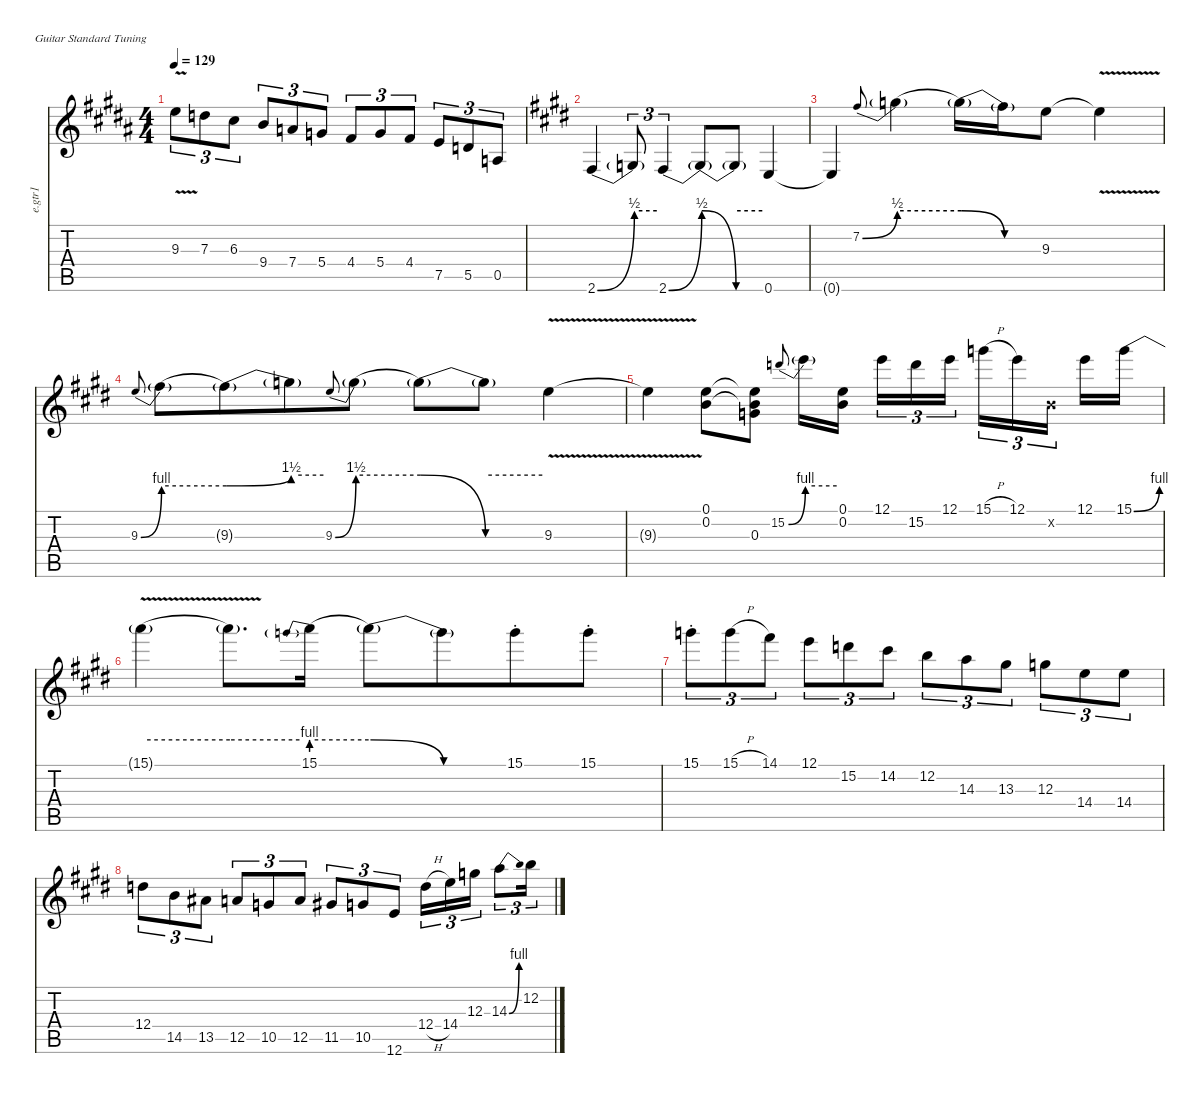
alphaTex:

\defaultSystemsLayout 4
\hideDynamics
\bracketExtendMode nobrackets
\track ("E.Guitar I" "e.gtr1") {instrument distortionguitar}
\staff {score tabs}
\tuning (E4 B3 G3 D3 A2 E2)
\ts (4 4)
\tempo 129
\clef g2
\scale
0.263915
\ks b
9.3{v t acc forcenatural}.8{tu (3 2) dy mf beam Down} 7.3{acc forcenatural}.8{tu (3 2) beam Down} 6.3{acc #}.8{tu (3 2) beam Down} 9.4{acc forcenatural}.8{tu (3 2) beam Up} 7.4{acc forcenatural}.8{tu (3 2) beam Up} 5.4{acc forcenatural}.8{tu (3 2) beam Up} 4.4{acc #}.8{tu (3 2) beam Up} 5.4{acc forcenatural}.8{tu (3 2) beam Up} 4.4{acc #}.8{tu (3 2) beam Up} 7.5{acc forcenatural}.8{tu (3 2) beam Up} 5.5{acc forcenatural}.8{tu (3 2) beam Up} 0.5{acc forcenatural}.8{tu (3 2) beam Up} |
\scale
0.197692
\ks e
2.6{be (bend 0 0 60 2) acc #}.4{beam Up} 2.6{be (hold 0 2 60 2) t}.8{tu (3 2) beam Up} 2.6{be (bend 0 0 60 2) acc #}.4{tu (3 2) beam Up} 2.6{be (release 18.599999999999998 2 59.4 0) t}.8{beam Up} 2.6{be (hold 0 2 60 2) t}.8{beam Up} 0.6{acc forcenatural}.4{beam Up} |
\scale
0.183439 0.6{t acc forcenatural}.4{beam Up} 7.2{be (bend 0 0 59.4 2) acc #}.8{gr onbeat beam Up} 7.2{be (hold 0 2 60 2) t}.4{beam Down} 7.2{be (release 0 2 15 0) t}.16{beam Down} 7.2{be (hold 0 0 60 0) t acc #}.16{beam Down} 9.3{acc forcenatural}.8{beam Down} 9.3{v t acc forcenatural}.4{beam Down} |
\scale
0.184763 9.3{be (bend 0 0 59.4 4) acc forcenatural}.8{gr onbeat beam Up} 9.3{be (hold 0 4 60 4) t}.8{beam Down} 9.3{be (bend 0 4 59.4 6) t}.8{beam Down beam merge} 9.3{be (hold 0 6 60 6) t}.8{beam Down} 9.3{be (bend 0 0 60 6) acc forcenatural}.8{gr onbeat beam Up} 9.3{be (hold 0 6 60 6) t}.8{beam Down} 9.3{be (release 0 6 59.4 0) t}.8{beam Down} 9.3{be (hold 0 6 60 6) t}.8{beam Down} 9.3{v acc forcenatural}.4{beam Down} |
\scale
0.228168 9.3{v t acc forcenatural}.4{beam Down} (0.2{acc forcenatural} 0.1{acc forcenatural}).8{beam Down} (0.1{t acc forcenatural} 0.2{t acc forcenatural} 0.3{acc forcenatural}).8{beam Down} 15.2{be (bend 0 0 59.4 4) acc forcenatural}.8{gr onbeat beam Up} 15.2{be (hold 0 4 60 4) t}.16{beam Down} (0.2{acc forcenatural} 0.1{acc forcenatural}).16{beam Down beam splitsecondary} 12.1{acc forcenatural}.16{tu (3 2) beam Down} 15.2{acc forcenatural}.16{tu (3 2) beam Down} 12.1{acc forcenatural}.16{tu (3 2) beam Down} 15.1{h acc forcenatural}.16{tu (3 2) beam Down} 12.1{acc forcenatural}.16{tu (3 2) beam Down} 0.2{x acc forcenatural}.16{tu (3 2) beam Down beam splitsecondary} 12.1{acc forcenatural}.16{beam Down} 15.1{be (bend 0 0 59.4 4) acc forcenatural}.16{beam Down} |
\scale
0.205939 15.1{be (hold 0 4 60 4) v t}.4{beam Down} 15.1{be (hold 0 4 60 4) v t}.8{d beam Down} 15.1{be (prebend 0 4 60 4)}.16{beam Down} 15.1{be (release 0 4 15 0) t}.8{beam Down} 15.1{be (hold 0 0 60 0) t acc forcenatural}.8{beam Down beam merge} 15.1{st acc forcenatural}.8{beam Down} 15.1{st acc forcenatural}.8{beam Down} |
15.1{st acc forcenatural}.8{tu (3 2) beam Down} 15.1{h acc forcenatural}.8{tu (3 2) beam Down} 14.1{acc #}.8{tu (3 2) beam Down} 12.1{acc forcenatural}.8{tu (3 2) beam Down} 15.2{acc forcenatural}.8{tu (3 2) beam Down} 14.2{acc #}.8{tu (3 2) beam Down} 12.2{acc forcenatural}.8{tu (3 2) beam Down} 14.3{acc forcenatural}.8{tu (3 2) beam Down} 13.3{acc #}.8{tu (3 2) beam Down} 12.3{acc forcenatural}.8{tu (3 2) beam Down} 14.4{acc forcenatural}.8{tu (3 2) beam Down} 14.4{acc forcenatural}.8{tu (3 2) beam Down} |
12.4{acc forcenatural}.8{tu (3 2) beam Down} 14.5{acc forcenatural}.8{tu (3 2) beam Down} 13.5{acc #}.8{tu (3 2) beam Down} 12.5{acc forcenatural}.8{tu (3 2) beam Up} 10.5{acc forcenatural}.8{tu (3 2) beam Up} 12.5{acc forcenatural}.8{tu (3 2) beam Up} 11.5{acc #}.8{tu (3 2) beam Up} 10.5{acc forcenatural}.8{tu (3 2) beam Up} 12.6{acc forcenatural}.8{tu (3 2) beam Up} 12.4{h acc forcenatural}.16{tu (3 2) beam Down} 14.4{acc forcenatural}.16{tu (3 2) beam Down} 12.3{acc forcenatural}.16{tu (3 2) beam Down} 14.3{be (bend 0 0 59.4 4) acc forcenatural}.8{tu (3 2) beam Down} 12.2{acc forcenatural}.16{tu (3 2) beam Down}
